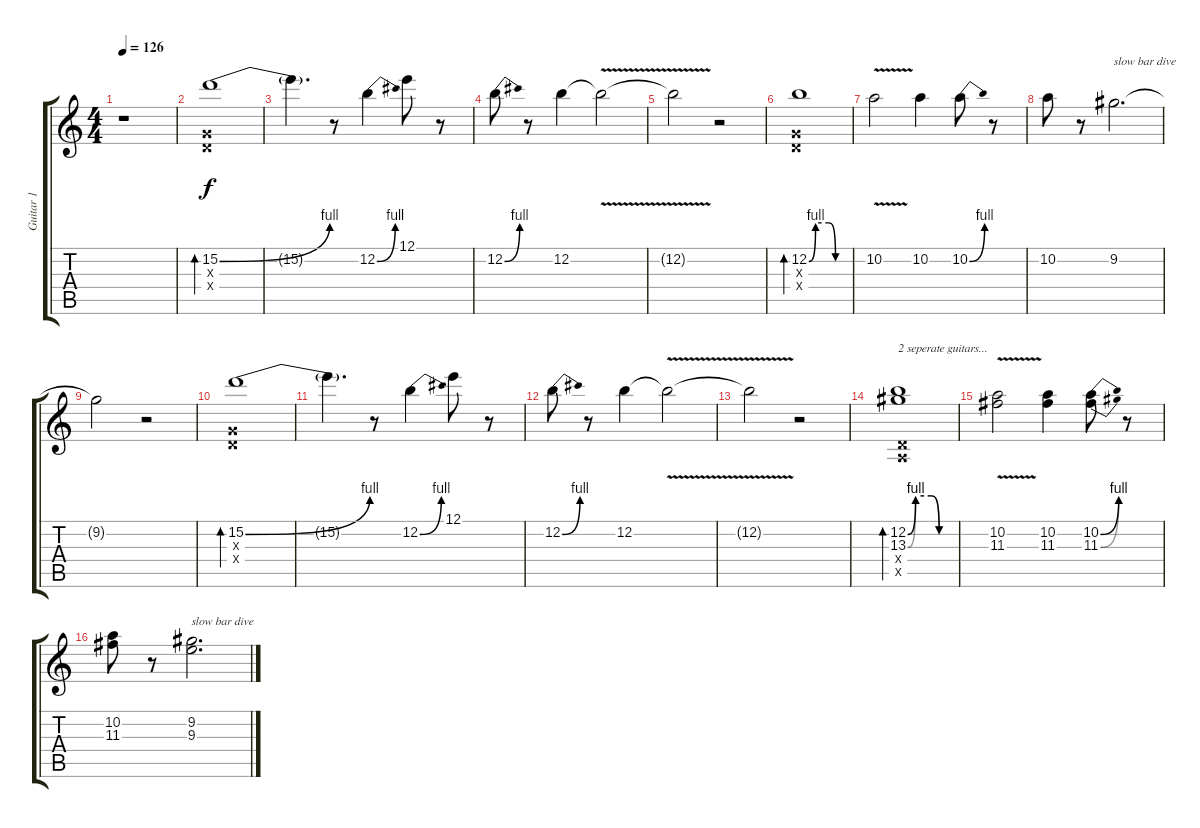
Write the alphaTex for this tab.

\track ("Guitar 1" "Guitar 1") {instrument overdrivenguitar}
\staff {score tabs}
\tuning (E4 B3 G3 D3 A2 E2) {hide}
\ts (4 4)
\tempo 126
\clef g2
\ks c
r.1{dy f} |
(15.2{be (bend 0 0 60 4)} 0.3{x} 0.4{x}).1{bd 60} |
15.2{t}.4{d} r.8 12.2{be (bend 0 0 60 4)}.4 12.1.8 r.8 |
12.2{be (bend 0 0 60 4)}.8 r.8 12.2.4 12.2{v t}.2 |
12.2{v t}.2 r.2 |
(12.2{be (custom 0 0 10 4 30 4 40 0 60 0)} 0.3{x} 0.4{x}).1{bd 60} |
10.2{v}.2 10.2.4 10.2{be (bend 0 0 60 4)}.8 r.8 |
10.2.8 r.8 9.2.2{d txt "slow bar dive"} |
9.2{t}.2 r.2 |
(15.2{be (bend 0 0 60 4)} 0.3{x} 0.4{x}).1{bd 60} |
15.2{t}.4{d} r.8 12.2{be (bend 0 0 60 4)}.4 12.1.8 r.8 |
12.2{be (bend 0 0 60 4)}.8 r.8 12.2.4 12.2{v t}.2 |
12.2{v t}.2 r.2 |
(12.2{be (custom 0 0 10 4 30 4 40 0 60 0)} 13.3{be (custom 0 0 10 4 30 4 40 0 60 0)} 0.4{x} 0.5{x}).1{bd 60 txt "2 seperate guitars..."} |
(10.2{v} 11.3{v}).2 (10.2 11.3).4 (10.2{be (bend 0 0 60 4)} 11.3{be (bend 0 0 60 4)}).8 r.8 |
(10.2 11.3).8 r.8 (9.2 9.3).2{d txt "slow bar dive"}
